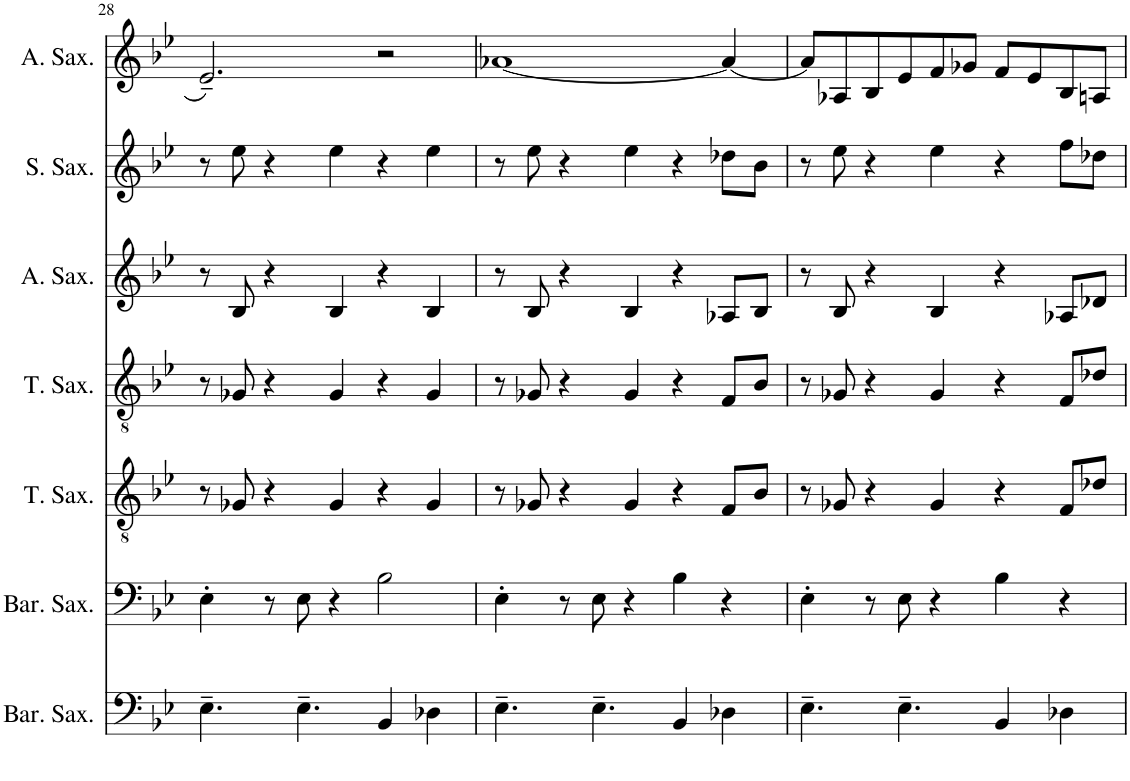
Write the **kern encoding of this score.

**kern	**kern	**kern	**kern	**kern	**kern	**kern
*part7	*part6	*part5	*part4	*part3	*part2	*part1
*staff7	*staff6	*staff5	*staff4	*staff3	*staff2	*staff1
*I"Baritone Saxophone	*I"Baritone Saxophone	*I"Tenor Saxophone	*I"Tenor Saxophone	*I"Alto Saxophone	*I"Soprano Saxophone	*I"Alto Saxophone
*I'Bar. Sax.	*I'Bar. Sax.	*I'T. Sax.	*I'T. Sax.	*I'A. Sax.	*I'S. Sax.	*I'A. Sax.
!!LO:PB:g=z
*clefF4	*clefF4	*clefGv2	*clefGv2	*clefG2	*clefG2	*clefG2
*ITrd12c21	*ITrd12c21	*ITrd8c14	*ITrd8c14	*ITrd5c9	*ITrd1c2	*ITrd5c9
*k[b-e-]	*k[b-e-]	*k[b-e-]	*k[b-e-]	*k[b-e-]	*k[b-e-]	*k[b-e-]
*M5/4	*M5/4	*M5/4	*M5/4	*M5/4	*M5/4	*M5/4
=28	=28	=28	=28	=28	=28	=28
4.E-~\	4E-'\	8r	8r	8r	8r	2.e-~/
.	.	8G-X/	8G-X/	8B-/	8ee-\	.
.	8r	4r	4r	4r	4r	.
4.E-~\	8E-\	.	.	.	.	.
.	4r	4G-/	4G-/	4B-/	4ee-\	.
4BB-/	2B-\	4r	4r	4r	4r	2r
4D-X\	.	4G-/	4G-/	4B-/	4ee-\	.
=29	=29	=29	=29	=29	=29	=29
4.E-~\	4E-'\	8r	8r	8r	8r	[1a-X
.	.	8G-X/	8G-X/	8B-/	8ee-\	.
.	8r	4r	4r	4r	4r	.
4.E-~\	8E-\	.	.	.	.	.
.	4r	4G-/	4G-/	4B-/	4ee-\	.
4BB-/	4B-\	4r	4r	4r	4r	.
4D-X\	4r	8F/L	8F/L	8A-X/L	8dd-X\L	4a-/_
.	.	8B-/J	8B-/J	8B-/J	8b-\J	.
=30	=30	=30	=30	=30	=30	=30
4.E-~\	4E-'\	8r	8r	8r	8r	8a-/L]
.	.	8G-X/	8G-X/	8B-/	8ee-\	8A-X/
.	8r	4r	4r	4r	4r	8B-/
4.E-~\	8E-\	.	.	.	.	8e-/
.	4r	4G-/	4G-/	4B-/	4ee-\	8f/
.	.	.	.	.	.	8g-X/J
4BB-/	4B-\	4r	4r	4r	4r	8f/L
.	.	.	.	.	.	8e-/
4D-X\	4r	8F/L	8F/L	8A-X/L	8ff\L	8B-/
.	.	8d-X/J	8d-X/J	8d-X/J	8dd-X\J	8An/J
=	=	=	=	=	=	=
*-	*-	*-	*-	*-	*-	*-
